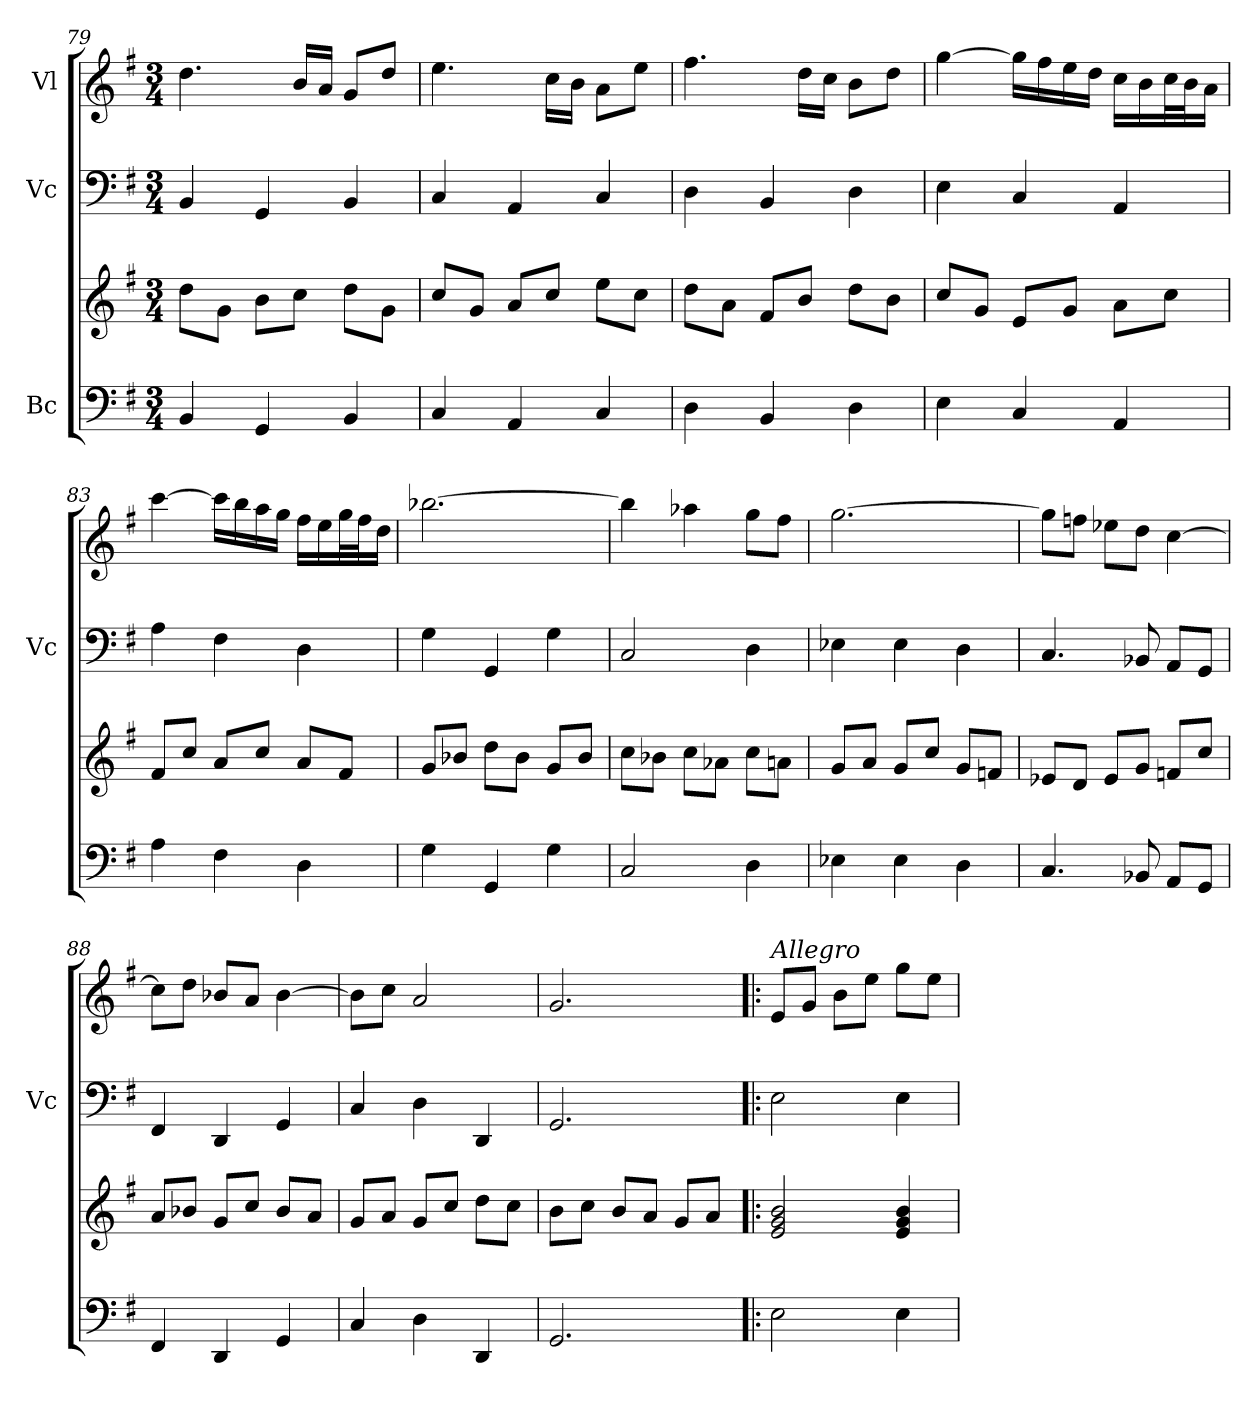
**kern	**kern	**kern	**kern
*part3	*part3	*part2	*part1
*staff4	*staff3	*staff2	*staff1
*I"Bc	*	*I"Vc	*I"Vl
*	*	*I'Vc	*
*clefF4	*clefG2	*clefF4	*clefG2
*k[f#]	*k[f#]	*k[f#]	*k[f#]
*M3/4	*M3/4	*M3/4	*M3/4
=79	=79	=79	=79
4BB/	8dd\L	4BB/	4.dd\
.	8g\J	.	.
4GG/	8b\L	4GG/	.
.	8cc\J	.	16b/LL
.	.	.	16a/JJ
4BB/	8dd\L	4BB/	8g/L
.	8g\J	.	8dd/J
=80	=80	=80	=80
4C/	8cc/L	4C/	4.ee\
.	8g/J	.	.
4AA/	8a/L	4AA/	.
.	8cc/J	.	16cc\LL
.	.	.	16b\JJ
4C/	8ee\L	4C/	8a\L
.	8cc\J	.	8ee\J
=81	=81	=81	=81
4D\	8dd\L	4D\	4.ff#\
.	8a\J	.	.
4BB/	8f#/L	4BB/	.
.	8b/J	.	16dd\LL
.	.	.	16cc\JJ
4D\	8dd\L	4D\	8b\L
.	8b\J	.	8dd\J
=82	=82	=82	=82
4E\	8cc/L	4E\	[4gg\
.	8g/J	.	.
4C/	8e/L	4C/	16gg\LL]
.	.	.	16ff#\
.	8g/J	.	16ee\
.	.	.	16dd\JJ
4AA/	8a\L	4AA/	16cc\LL
.	.	.	16b\
.	8cc\J	.	32cc\L
.	.	.	32b\J
.	.	.	16a\JJ
=83	=83	=83	=83
4A\	8f#/L	4A\	[4ccc\
.	8cc/J	.	.
4F#\	8a/L	4F#\	16ccc\LL]
.	.	.	16bb\
.	8cc/J	.	16aa\
.	.	.	16gg\JJ
4D\	8a/L	4D\	16ff#\LL
.	.	.	16ee\
.	8f#/J	.	32gg\L
.	.	.	32ff#\J
.	.	.	16dd\JJ
!!LO:LB:g=z
=84	=84	=84	=84
4G\	8g/L	4G\	[2.bb-X\
.	8b-X/J	.	.
4GG/	8dd\L	4GG/	.
.	8b-\J	.	.
4G\	8g/L	4G\	.
.	8b-/J	.	.
=85	=85	=85	=85
2C/	8cc\L	2C/	4bb-\]
.	8b-X\J	.	.
.	8cc\L	.	4aa-X\
.	8a-X\J	.	.
4D\	8cc\L	4D\	8gg\L
.	8an\J	.	8ff#\J
=86	=86	=86	=86
4E-X\	8g/L	4E-X\	[2.gg\
.	8a/J	.	.
4E-\	8g/L	4E-\	.
.	8cc/J	.	.
4D\	8g/L	4D\	.
.	8fn/J	.	.
=87	=87	=87	=87
4.C/	8e-X/L	4.C/	8gg\L]
.	8d/J	.	8ffn\J
.	8e-/L	.	8ee-X\L
8BB-X/	8g/J	8BB-X/	8dd\J
8AA/L	8fn/L	8AA/L	[4cc\
8GG/J	8cc/J	8GG/J	.
=88	=88	=88	=88
4FF#/	8a/L	4FF#/	8cc\L]
.	8b-X/J	.	8dd\J
4DD/	8g/L	4DD/	8b-X/L
.	8cc/J	.	8a/J
4GG/	8b-/L	4GG/	[4b-\
.	8a/J	.	.
=89	=89	=89	=89
4C/	8g/L	4C/	8b-\L]
.	8a/J	.	8cc\J
4D\	8g/L	4D\	2a/
.	8cc/J	.	.
4DD/	8dd\L	4DD/	.
.	8cc\J	.	.
=90	=90	=90	=90
*	*	*	*MM165
2.GG/	8b\L	2.GG/	2.g/
.	8cc\J	.	.
.	8b/L	.	.
.	8a/J	.	.
.	8g/L	.	.
.	8a/J	.	.
!!LO:PB:g=z
=91!|:	=91!|:	=91!|:	=91!|:
!	!	!	!LO:TX:a:i:t=Allegro
2E\	2e/ 2g/ 2b/	2E\	8e/L
.	.	.	8g/J
.	.	.	8b\L
.	.	.	8ee\J
4E\	4e/ 4g/ 4b/	4E\	8gg\L
.	.	.	8ee\J
=	=	=	=
*-	*-	*-	*-
